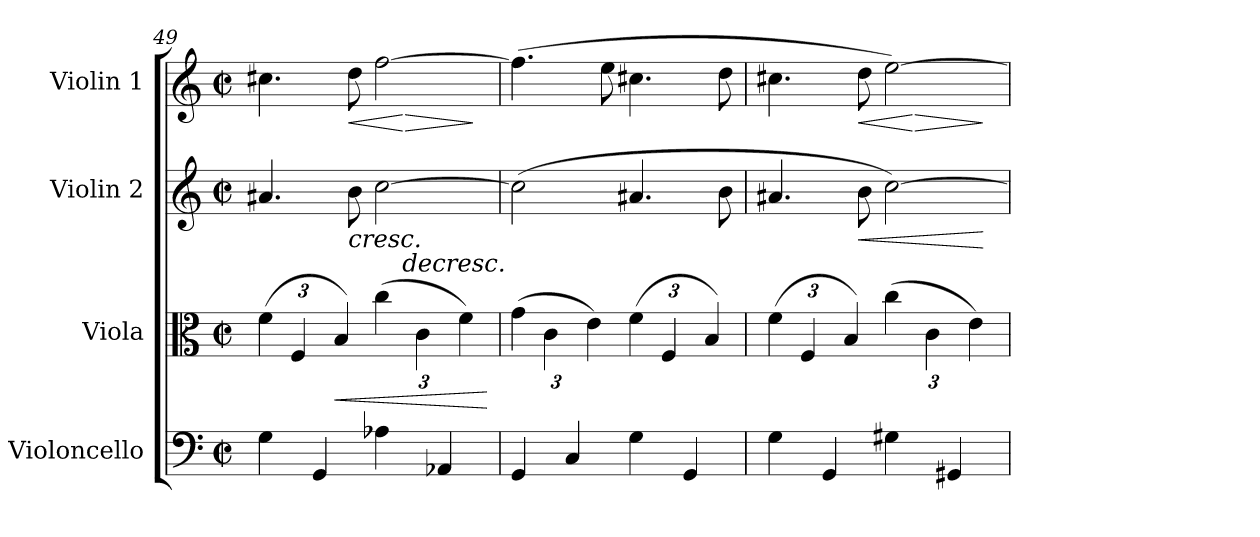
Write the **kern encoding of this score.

**kern	**kern	**dynam	**kern	**dynam	**kern	**dynam
*part4	*part3	*part3	*part2	*part2	*part1	*part1
*staff4	*staff3	*staff3	*staff2	*staff2	*staff1	*staff1
*I"Violoncello	*I"Viola	*	*I"Violin 2	*	*I"Violin 1	*
*I'Vc	*I'Vla	*	*I'Vln	*	*I'Vln	*
*clefF4	*clefC3	*	*clefG2	*	*clefG2	*
*k[]	*k[]	*	*k[]	*	*k[]	*
*M2/2	*M2/2	*	*M2/2	*	*M2/2	*
*met(c|)	*met(c|)	*	*met(c|)	*	*met(c|)	*
*	*Xbrackettup	*	*	*	*	*
=49	=49	=49	=49	=49	=49	=49
*	*^	*	*^	*	*^	*
4G\	(6f\	2ryy	.	4.a#X/	4.ryy	.	4.cc#X\	4.ryy	.
.	6F/	.	.	.	.	.	.	.	.
4GG/	.	.	.	.	.	.	.	.	.
!	!	!	!LO:HP:b	!	!	!	!	!	!
.	6B/)	.	<	.	.	.	.	.	.
!	!	!	!	!	!	!LO:HP:b	!	!	!LO:HP:b
.	.	.	.	8b\	4ryy	<	8dd\	4ryy	<
4A-X\	(6cc\	4ryy	.	[2cc\	.	.	[2ff\	.	.
!	!	!	!	!	!	!LO:HP:b	!	!	!LO:HP:n=1:b
.	.	.	.	.	4ryy	>	.	4ryy	[ >
.	6c\	.	.	.	.	.	.	.	.
4AA-X/	.	4ryy	.	.	.	.	.	.	.
.	6f\)	.	.	.	.	.	.	.	.
.	.	.	.	.	8ryy	[	.	8ryy	]
*	*v	*v	*	*	*	*	*v	*v	*
*	*	*	*v	*v	*	*	*
.	.	[	.	.	.	.
=50	=50	=50	=50	=50	=50	=50
4GG/	(6g\	.	(2cc\]	.	(4.ff\]	.
.	6c\	.	.	.	.	.
4C/	.	.	.	.	.	.
.	6e\)	.	.	.	.	.
.	.	.	.	.	8ee\	.
4G\	(6f\	.	4.a#X/	.	4.cc#X\	.
.	6F/	.	.	.	.	.
4GG/	.	.	.	.	.	.
.	6B/)	.	.	.	.	.
.	.	.	8b\	.	8dd\	.
=51	=51	=51	=51	=51	=51	=51
*	*^	*	*^	*	*^	*
4G\	(6f\	2ryy	.	4.a#X/	4.ryy	.	4.cc#X\	4.ryy	.
.	6F/	.	.	.	.	.	.	.	.
4GG/	.	.	.	.	.	.	.	.	.
.	6B/)	.	.	.	.	.	.	.	.
!	!	!	!	!	!	!LO:HP:b	!	!	!LO:HP:b
.	.	.	.	8b\	4ryy	<	8dd\	4ryy	<
4G#X\	(6cc\	4ryy	.	[2cc\)	.	.	[2ee\)	.	.
!	!	!	!	!	!	!	!	!	!LO:HP:n=1:b
.	.	.	.	.	4ryy	]	.	4ryy	[ >
.	6c\	.	.	.	.	.	.	.	.
4GG#X/	.	4ryy	.	.	.	.	.	.	.
.	6e\)	.	.	.	.	.	.	.	.
.	.	.	.	.	8ryy	[	.	8ryy	]
*	*v	*v	*	*	*	*	*v	*v	*
*	*	*	*v	*v	*	*	*
=	=	=	=	=	=	=
*-	*-	*-	*-	*-	*-	*-
